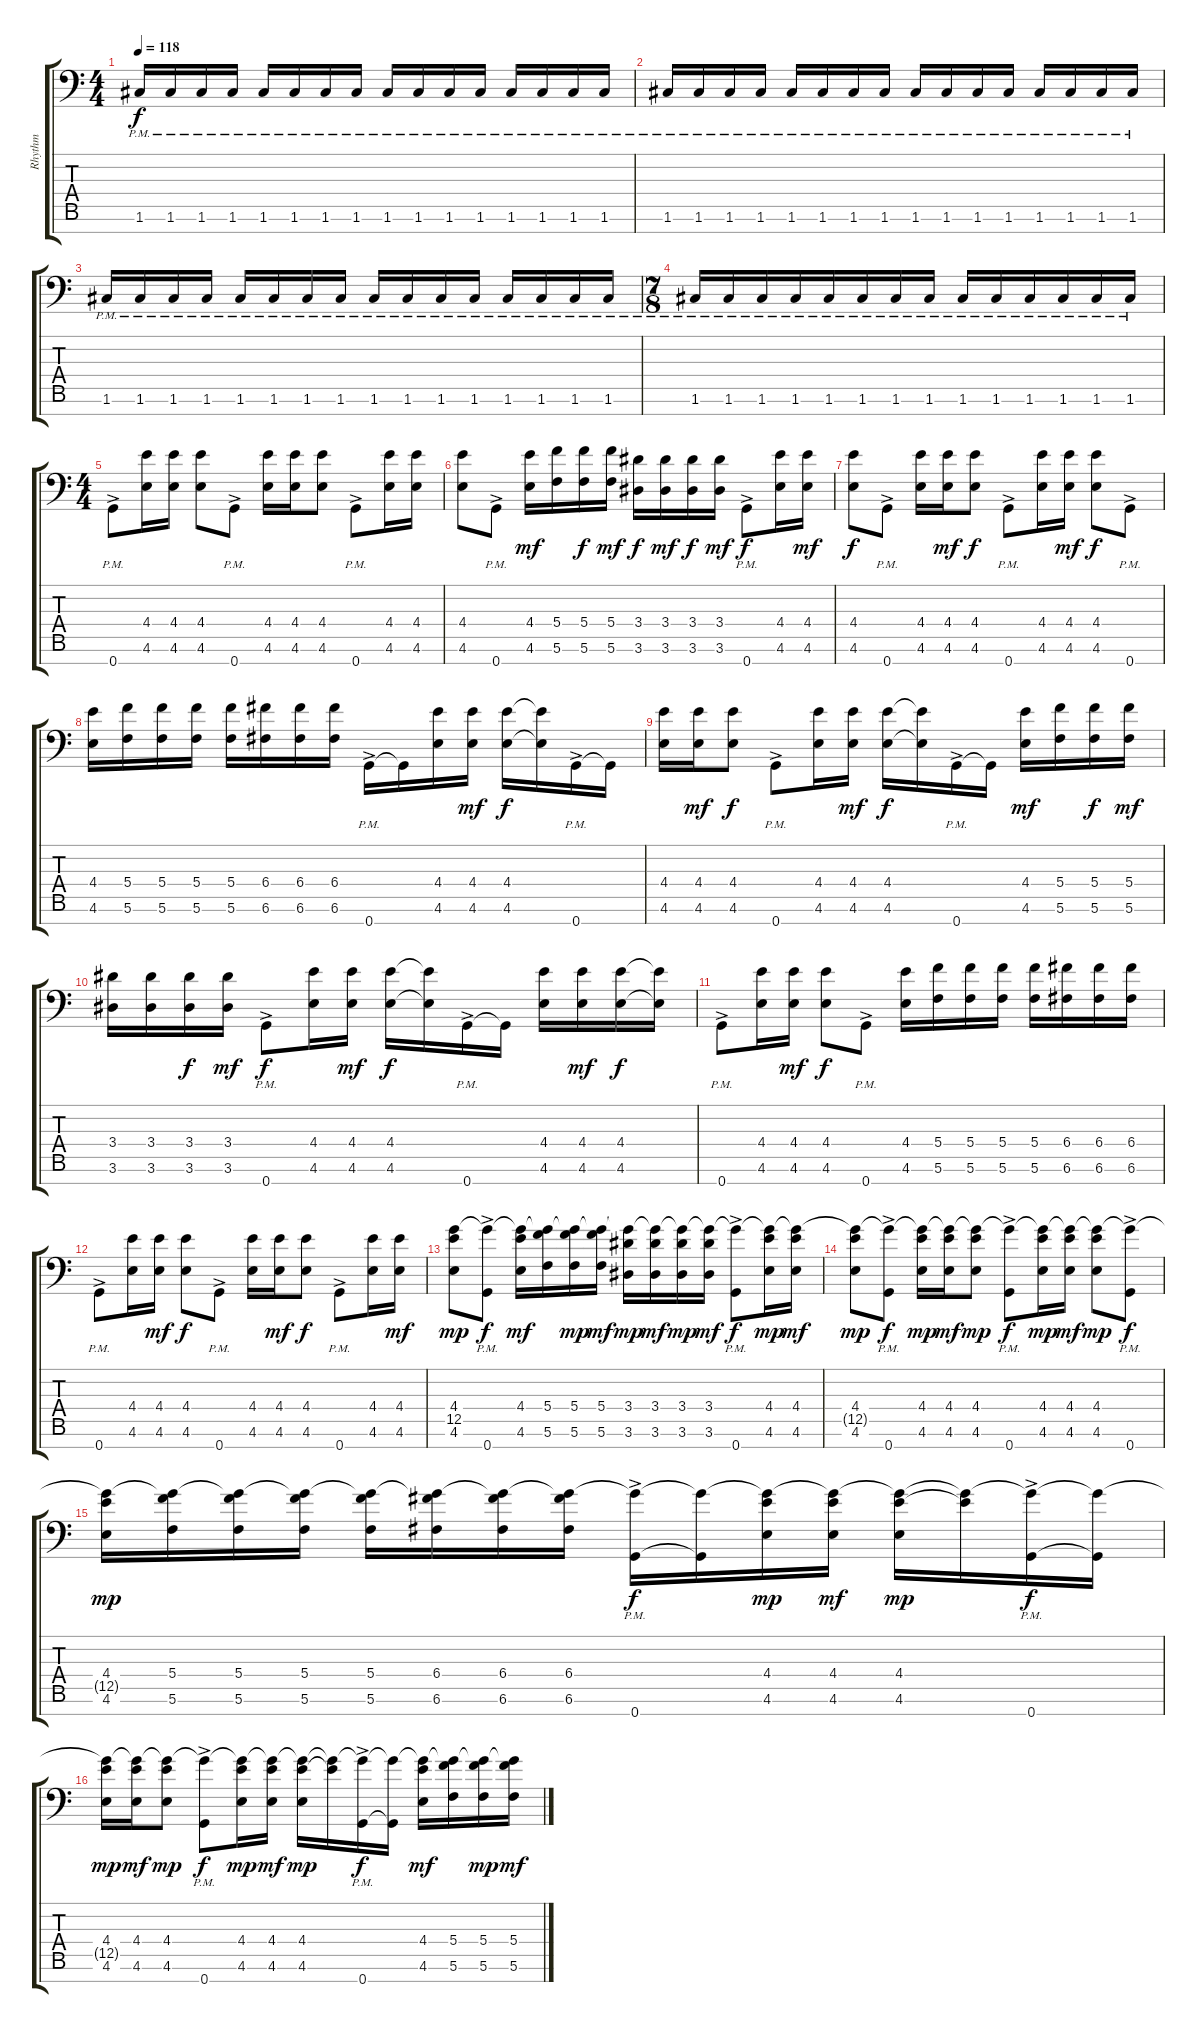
\track ("Rhythm" "Rhythm") {instrument distortionguitar}
\staff {score tabs}
\tuning (E4 C4 G3 C3 G2 C2 G1) {hide}
\ts (4 4)
\tempo 118
\clef f4
\ks c
1.6{pm}.16{dy f} 1.6{pm}.16 1.6{pm}.16 1.6{pm}.16 1.6{pm}.16 1.6{pm}.16 1.6{pm}.16 1.6{pm}.16 1.6{pm}.16 1.6{pm}.16 1.6{pm}.16 1.6{pm}.16 1.6{pm}.16 1.6{pm}.16 1.6{pm}.16 1.6{pm}.16 |
1.6{pm}.16 1.6{pm}.16 1.6{pm}.16 1.6{pm}.16 1.6{pm}.16 1.6{pm}.16 1.6{pm}.16 1.6{pm}.16 1.6{pm}.16 1.6{pm}.16 1.6{pm}.16 1.6{pm}.16 1.6{pm}.16 1.6{pm}.16 1.6{pm}.16 1.6{pm}.16 |
1.6{pm}.16 1.6{pm}.16 1.6{pm}.16 1.6{pm}.16 1.6{pm}.16 1.6{pm}.16 1.6{pm}.16 1.6{pm}.16 1.6{pm}.16 1.6{pm}.16 1.6{pm}.16 1.6{pm}.16 1.6{pm}.16 1.6{pm}.16 1.6{pm}.16 1.6{pm}.16 |
\ts (7 8)
1.6{pm}.16 1.6{pm}.16 1.6{pm}.16 1.6{pm}.16 1.6{pm}.16 1.6{pm}.16 1.6{pm}.16 1.6{pm}.16 1.6{pm}.16 1.6{pm}.16 1.6{pm}.16 1.6{pm}.16 1.6{pm}.16 1.6{pm}.16 |
\ts (4 4)
0.7{ac pm}.8 (4.4 4.6).16 (4.4 4.6).16 (4.4 4.6).8 0.7{ac pm}.8 (4.4 4.6).16 (4.4 4.6).16 (4.4 4.6).8 0.7{ac pm}.8 (4.4 4.6).16 (4.4 4.6).16 |
(4.4 4.6).8 0.7{ac pm}.8 (4.4 4.6).16{dy mf} (5.4 5.6).16 (5.4 5.6).16{dy f} (5.4 5.6).16{dy mf} (3.4 3.6).16{dy f} (3.4 3.6).16{dy mf} (3.4 3.6).16{dy f} (3.4 3.6).16{dy mf} 0.7{ac pm}.8{dy f} (4.4 4.6).16 (4.4 4.6).16{dy mf} |
(4.4 4.6).8{dy f} 0.7{ac pm}.8 (4.4 4.6).16 (4.4 4.6).16{dy mf} (4.4 4.6).8{dy f} 0.7{ac pm}.8 (4.4 4.6).16 (4.4 4.6).16{dy mf} (4.4 4.6).8{dy f} 0.7{ac pm}.8 |
(4.4 4.6).16 (5.4 5.6).16 (5.4 5.6).16 (5.4 5.6).16 (5.4 5.6).16 (6.4 6.6).16 (6.4 6.6).16 (6.4 6.6).16 0.7{ac pm}.16 0.7{t}.16 (4.4 4.6).16 (4.4 4.6).16{dy mf} (4.4 4.6).16{dy f} (4.4{t} 4.6{t}).16 0.7{ac pm}.16 0.7{t}.16 |
(4.4 4.6).16 (4.4 4.6).16{dy mf} (4.4 4.6).8{dy f} 0.7{ac pm}.8 (4.4 4.6).16 (4.4 4.6).16{dy mf} (4.4 4.6).16{dy f} (4.4{t} 4.6{t}).16 0.7{ac pm}.16 0.7{t}.16 (4.4 4.6).16{dy mf} (5.4 5.6).16 (5.4 5.6).16{dy f} (5.4 5.6).16{dy mf} |
(3.4 3.6).16 (3.4 3.6).16 (3.4 3.6).16{dy f} (3.4 3.6).16{dy mf} 0.7{ac pm}.8{dy f} (4.4 4.6).16 (4.4 4.6).16{dy mf} (4.4 4.6).16{dy f} (4.4{t} 4.6{t}).16 0.7{ac pm}.16 0.7{t}.16 (4.4 4.6).16 (4.4 4.6).16{dy mf} (4.4 4.6).16{dy f} (4.4{t} 4.6{t}).16 |
0.7{ac pm}.8 (4.4 4.6).16 (4.4 4.6).16{dy mf} (4.4 4.6).8{dy f} 0.7{ac pm}.8 (4.4 4.6).16 (5.4 5.6).16 (5.4 5.6).16 (5.4 5.6).16 (5.4 5.6).16 (6.4 6.6).16 (6.4 6.6).16 (6.4 6.6).16 |
0.7{ac pm}.8 (4.4 4.6).16 (4.4 4.6).16{dy mf} (4.4 4.6).8{dy f} 0.7{ac pm}.8 (4.4 4.6).16 (4.4 4.6).16{dy mf} (4.4 4.6).8{dy f} 0.7{ac pm}.8 (4.4 4.6).16 (4.4 4.6).16{dy mf} |
(4.4 12.5 4.6).8{dy mp} (12.5{t} 0.7{ac pm}).8{dy f} (4.4 12.5{t} 4.6).16{dy mf} (5.4 12.5{t} 5.6).16 (5.4 12.5{t} 5.6).16{dy mp} (5.4 12.5{t} 5.6).16{dy mf} (3.4 12.5{t} 3.6).16{dy mp} (3.4 12.5{t} 3.6).16{dy mf} (3.4 12.5{t} 3.6).16{dy mp} (3.4 12.5{t} 3.6).16{dy mf} (12.5{t} 0.7{ac pm}).8{dy f} (4.4 12.5{t} 4.6).16{dy mp} (4.4 12.5{t} 4.6).16{dy mf} |
(4.4 12.5{t} 4.6).8{dy mp} (12.5{t} 0.7{ac pm}).8{dy f} (4.4 12.5{t} 4.6).16{dy mp} (4.4 12.5{t} 4.6).16{dy mf} (4.4 12.5{t} 4.6).8{dy mp} (12.5{t} 0.7{ac pm}).8{dy f} (4.4 12.5{t} 4.6).16{dy mp} (4.4 12.5{t} 4.6).16{dy mf} (4.4 12.5{t} 4.6).8{dy mp} (12.5{t} 0.7{ac pm}).8{dy f} |
(4.4 12.5{t} 4.6).16{dy mp} (5.4 12.5{t} 5.6).16 (5.4 12.5{t} 5.6).16 (5.4 12.5{t} 5.6).16 (5.4 12.5{t} 5.6).16 (6.4 12.5{t} 6.6).16 (6.4 12.5{t} 6.6).16 (6.4 12.5{t} 6.6).16 (12.5{t} 0.7{ac pm}).16{dy f} (12.5{t} 0.7{t}).16 (4.4 12.5{t} 4.6).16{dy mp} (4.4 12.5{t} 4.6).16{dy mf} (4.4 12.5{t} 4.6).16{dy mp} (4.4{t} 12.5{t}).16 (12.5{t} 0.7{ac pm}).16{dy f} (12.5{t} 0.7{t}).16 |
(4.4 12.5{t} 4.6).16{dy mp} (4.4 12.5{t} 4.6).16{dy mf} (4.4 12.5{t} 4.6).8{dy mp} (12.5{t} 0.7{ac pm}).8{dy f} (4.4 12.5{t} 4.6).16{dy mp} (4.4 12.5{t} 4.6).16{dy mf} (4.4 12.5{t} 4.6).16{dy mp} (4.4{t} 12.5{t}).16 (12.5{t} 0.7{ac pm}).16{dy f} (12.5{t} 0.7{t}).16 (4.4 12.5{t} 4.6).16{dy mf} (5.4 12.5{t} 5.6).16 (5.4 12.5{t} 5.6).16{dy mp} (5.4 12.5{t} 5.6).16{dy mf}
